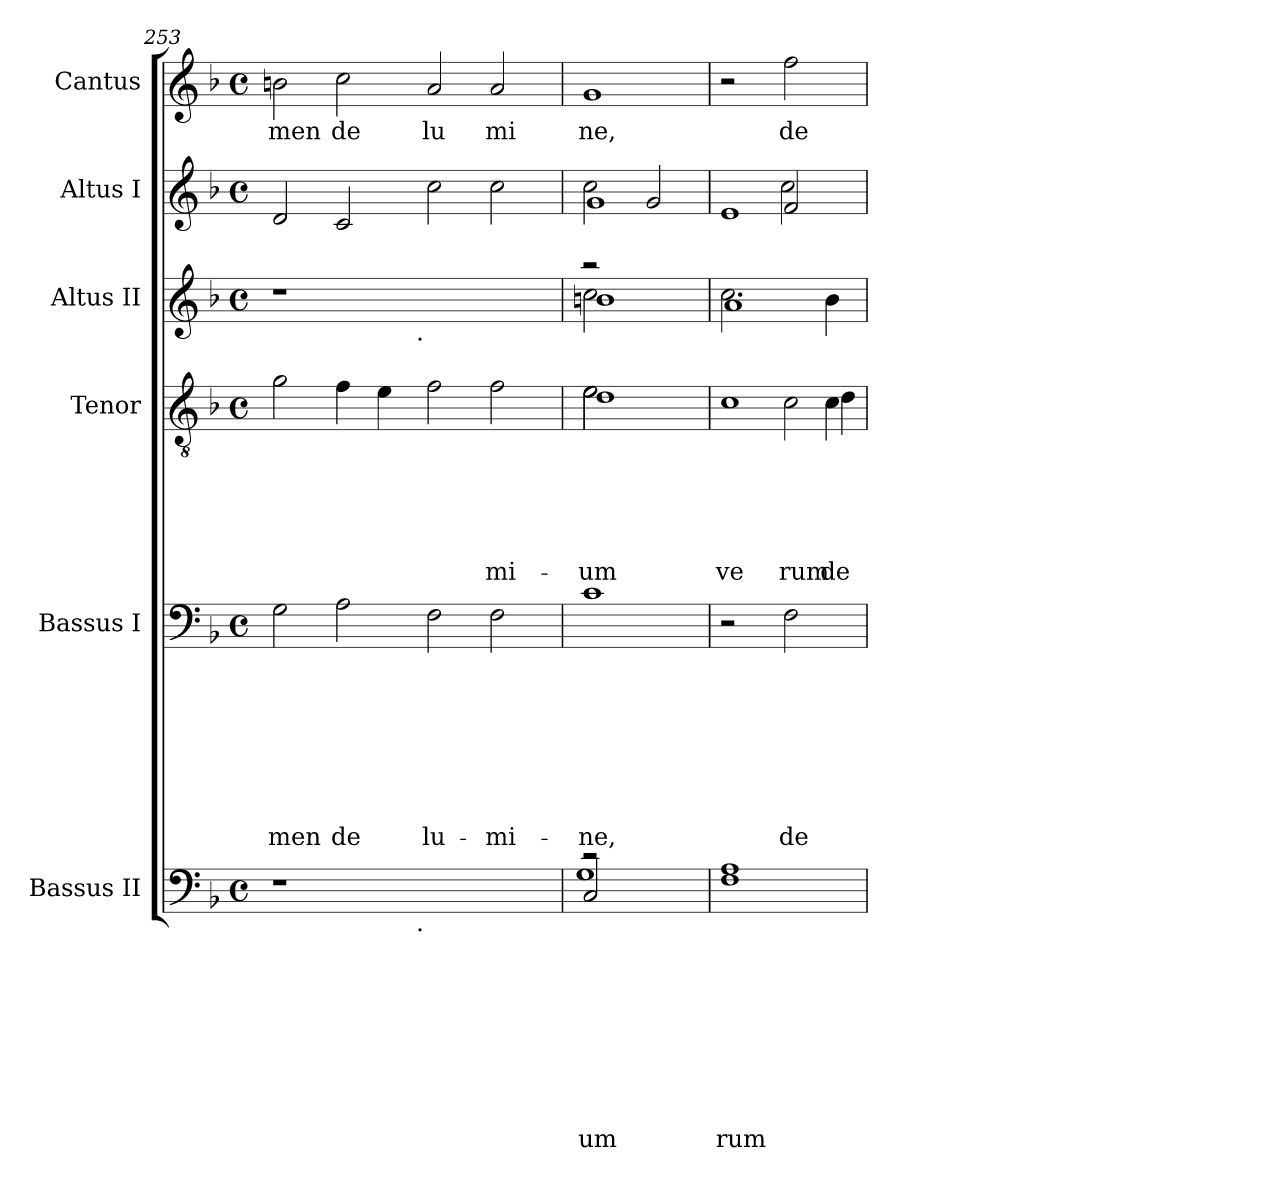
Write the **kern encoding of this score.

**kern	**text	**text	**text	**text	**text	**text	**text	**text	**text	**kern	**text	**text	**text	**text	**text	**text	**text	**text	**kern	**text	**text	**text	**text	**text	**text	**kern	**kern	**kern	**text
*part6	*part6	*part6	*part6	*part6	*part6	*part6	*part6	*part6	*part6	*part5	*part5	*part5	*part5	*part5	*part5	*part5	*part5	*part5	*part4	*part4	*part4	*part4	*part4	*part4	*part4	*part3	*part2	*part1	*part1
*staff6	*staff6	*staff6	*staff6	*staff6	*staff6	*staff6	*staff6	*staff6	*staff6	*staff5	*staff5	*staff5	*staff5	*staff5	*staff5	*staff5	*staff5	*staff5	*staff4	*staff4	*staff4	*staff4	*staff4	*staff4	*staff4	*staff3	*staff2	*staff1	*staff1
*I"Bassus II	*	*	*	*	*	*	*	*	*	*I"Bassus I	*	*	*	*	*	*	*	*	*I"Tenor	*	*	*	*	*	*	*I"Altus II	*I"Altus I	*I"Cantus	*
*I'B II	*	*	*	*	*	*	*	*	*	*I'B I	*	*	*	*	*	*	*	*	*I'T	*	*	*	*	*	*	*I'A II	*I'A I	*	*
*clefF4	*	*	*	*	*	*	*	*	*	*clefF4	*	*	*	*	*	*	*	*	*clefGv2	*	*	*	*	*	*	*clefG2	*clefG2	*clefG2	*
*k[b-]	*	*	*	*	*	*	*	*	*	*k[b-]	*	*	*	*	*	*	*	*	*k[b-]	*	*	*	*	*	*	*k[b-]	*k[b-]	*k[b-]	*
*F:	*	*	*	*	*	*	*	*	*	*F:	*	*	*	*	*	*	*	*	*F:	*	*	*	*	*	*	*F:	*F:	*F:	*
*M4/4	*	*	*	*	*	*	*	*	*	*M4/4	*	*	*	*	*	*	*	*	*M4/4	*	*	*	*	*	*	*M4/4	*M4/4	*M4/4	*
*met(c)	*	*	*	*	*	*	*	*	*	*met(c)	*	*	*	*	*	*	*	*	*met(c)	*	*	*	*	*	*	*met(c)	*met(c)	*met(c)	*
=253	=253	=253	=253	=253	=253	=253	=253	=253	=253	=253	=253	=253	=253	=253	=253	=253	=253	=253	=253	=253	=253	=253	=253	=253	=253	=253	=253	=253	=253
!	!	!	!	!	!	!	!	!	!	!	!	!	!	!	!	!	!	!LO:LY:b	!	!	!	!	!	!	!	!	!	!	!LO:LY:b
*^	*	*	*	*	*	*	*	*	*	*	*	*	*	*	*	*	*	*	*	*	*	*	*	*	*	*^	*	*	*
1r	2ryy	.	.	.	.	.	.	.	.	.	2G\	.	.	.	.	.	.	.	-men	2g\	.	.	.	.	.	.	1r	2ryy	2d/	2bn\	men
!	!	!	!	!	!	!	!	!	!	!	!	!	!	!	!	!	!	!	!LO:LY:b	!	!	!	!	!	!	!	!	!	!	!	!LO:LY:b
.	4...ryy	.	.	.	.	.	.	.	.	.	2A\	.	.	.	.	.	.	.	de	4f\	.	.	.	.	.	.	.	4...ryy	2c/	2cc\	de
.	.	.	.	.	.	.	.	.	.	.	.	.	.	.	.	.	.	.	.	4e\	.	.	.	.	.	.	.	.	.	.	.
!	!	!	!	!	!	!	!	!	!	!	!	!	!	!	!	!	!	!	!	!	!	!	!	!	!	!	!	!LO:TX:b:t=.	!	!	!
!	!LO:TX:b:t=.	!	!	!	!	!	!	!	!	!	!	!	!	!	!	!	!	!	!	!	!	!	!	!	!	!	!	!	!	!	!
.	1ryy	.	.	.	.	.	.	.	.	.	.	.	.	.	.	.	.	.	.	.	.	.	.	.	.	.	.	1ryy	.	.	.
!	!	!	!	!	!	!	!	!	!	!	!	!	!	!	!	!	!	!	!LO:LY:b	!	!	!	!	!	!	!	!	!	!	!	!LO:LY:b
1ryy	.	.	.	.	.	.	.	.	.	.	2F\	.	.	.	.	.	.	.	lu-	2f\	.	.	.	.	.	.	1ryy	.	2cc\	2a/	lu
!	!	!	!	!	!	!	!	!	!	!	!	!	!	!	!	!	!	!	!LO:LY:b	!	!	!	!	!	!	!LO:LY:b	!	!	!	!	!LO:LY:b
.	.	.	.	.	.	.	.	.	.	.	2F\	.	.	.	.	.	.	.	-mi-	2f\	.	.	.	.	.	-mi-	.	.	2cc\	2a/	mi
.	32ryy	.	.	.	.	.	.	.	.	.	.	.	.	.	.	.	.	.	.	.	.	.	.	.	.	.	.	32ryy	.	.	.
=254	=254	=254	=254	=254	=254	=254	=254	=254	=254	=254	=254	=254	=254	=254	=254	=254	=254	=254	=254	=254	=254	=254	=254	=254	=254	=254	=254	=254	=254	=254	=254
!	!	!	!	!	!	!	!	!	!	!LO:LY:b	!	!	!	!	!	!	!	!	!	!	!	!	!	!	!	!	!	!	!	!	!
*	*^	*	*	*	*	*	*	*	*	*	*	*	*	*	*	*	*	*	*	*	*	*	*	*	*	*	*	*	*	*	*
!	!	!	!	!	!	!	!	!	!	!	!LO:LY:b	!	!	!	!	!	!	!	!	!LO:LY:b	!	!	!	!	!	!	!LO:LY:b	!	!	!	!	!
*	*	*	*	*	*	*	*	*	*	*	*	*	*	*	*	*	*	*	*	*	*^	*	*	*	*	*	*	*	*	*	*	*
!	!	!	!	!	!	!	!	!	!	!	!	!	!	!	!	!	!	!	!	!	!	!	!	!	!	!	!	!LO:LY:b	!	!	!	!	!
*	*	*	*	*	*	*	*	*	*	*	*	*	*	*	*	*	*	*	*	*	*	*^	*	*	*	*	*	*	*	*	*	*	*
!	!	!	!	!	!	!	!	!	!	!	!	!	!	!	!	!	!	!	!	!	!	!	!	!	!	!	!	!	!LO:LY:b	!	!	!	!	!LO:LY:b
*	*	*	*	*	*	*	*	*	*	*	*	*	*	*	*	*	*	*	*	*	*	*	*	*	*	*	*	*	*	*	*^	*^	*	*
2rc	2C/	1G	.	.	.	.	.	.	.	.	um	1c	.	.	.	.	.	.	.	-ne,	2e\	2e\	1d	.	.	.	.	.	-um	2raa	2cc\	1bn	2cc\	1g	1g	ne,
2ryy	2ryy	.	.	.	.	.	.	.	.	.	.	.	.	.	.	.	.	.	.	.	2ryy	2ryy	.	.	.	.	.	.	.	2ryy	2ryy	.	2g/	.	.	.
*	*	*	*	*	*	*	*	*	*	*	*	*	*	*	*	*	*	*	*	*	*	*v	*v	*	*	*	*	*	*	*	*	*	*v	*v	*	*
*	*v	*v	*	*	*	*	*	*	*	*	*	*	*	*	*	*	*	*	*	*	*	*	*	*	*	*	*	*	*	*v	*v	*	*	*
=255	=255	=255	=255	=255	=255	=255	=255	=255	=255	=255	=255	=255	=255	=255	=255	=255	=255	=255	=255	=255	=255	=255	=255	=255	=255	=255	=255	=255	=255	=255	=255	=255
!	!	!	!	!	!	!	!	!	!	!LO:LY:b	!	!	!	!	!	!	!	!	!	!	!	!	!	!	!	!	!LO:LY:b	!	!	!	!	!
*	*	*	*	*	*	*	*	*	*	*	*	*	*	*	*	*	*	*	*	*^	*	*	*	*	*	*	*	*	*	*^	*	*
*v	*v	*	*	*	*	*	*	*	*	*	*	*	*	*	*	*	*	*	*	*	*	*^	*	*	*	*	*	*	*	*	*	*^	*	*
1F 1A	.	.	.	.	.	.	.	.	rum	2r	.	.	.	.	.	.	.	.	1c	2ryy	2.ryy	2.ryy	.	.	.	.	.	ve-	2.cc\	1a	1e	2ryy	2ryy	2r	.
!	!	!	!	!	!	!	!	!	!	!	!	!	!	!	!	!	!	!LO:LY:b	!	!	!	!	!	!	!	!	!	!LO:LY:b	!	!	!	!	!	!	!LO:LY:b
.	.	.	.	.	.	.	.	.	.	2F\	.	.	.	.	.	.	.	de	.	2c\	.	.	.	.	.	.	.	-rum	.	.	.	2f/	2cc\	2ff\	de
!	!	!	!	!	!	!	!	!	!	!	!	!	!	!	!	!	!	!	!	!	!	!	!	!	!	!	!	!LO:LY:b	!	!	!	!	!	!	!
.	.	.	.	.	.	.	.	.	.	.	.	.	.	.	.	.	.	.	.	.	4c\	4d\	.	.	.	.	.	de	4b-\	.	.	.	.	.	.
*	*	*	*	*	*	*	*	*	*	*	*	*	*	*	*	*	*	*	*v	*v	*v	*v	*	*	*	*	*	*	*	*	*v	*v	*v	*	*
*	*	*	*	*	*	*	*	*	*	*	*	*	*	*	*	*	*	*	*	*	*	*	*	*	*	*v	*v	*	*	*
=	=	=	=	=	=	=	=	=	=	=	=	=	=	=	=	=	=	=	=	=	=	=	=	=	=	=	=	=	=
*-	*-	*-	*-	*-	*-	*-	*-	*-	*-	*-	*-	*-	*-	*-	*-	*-	*-	*-	*-	*-	*-	*-	*-	*-	*-	*-	*-	*-	*-
